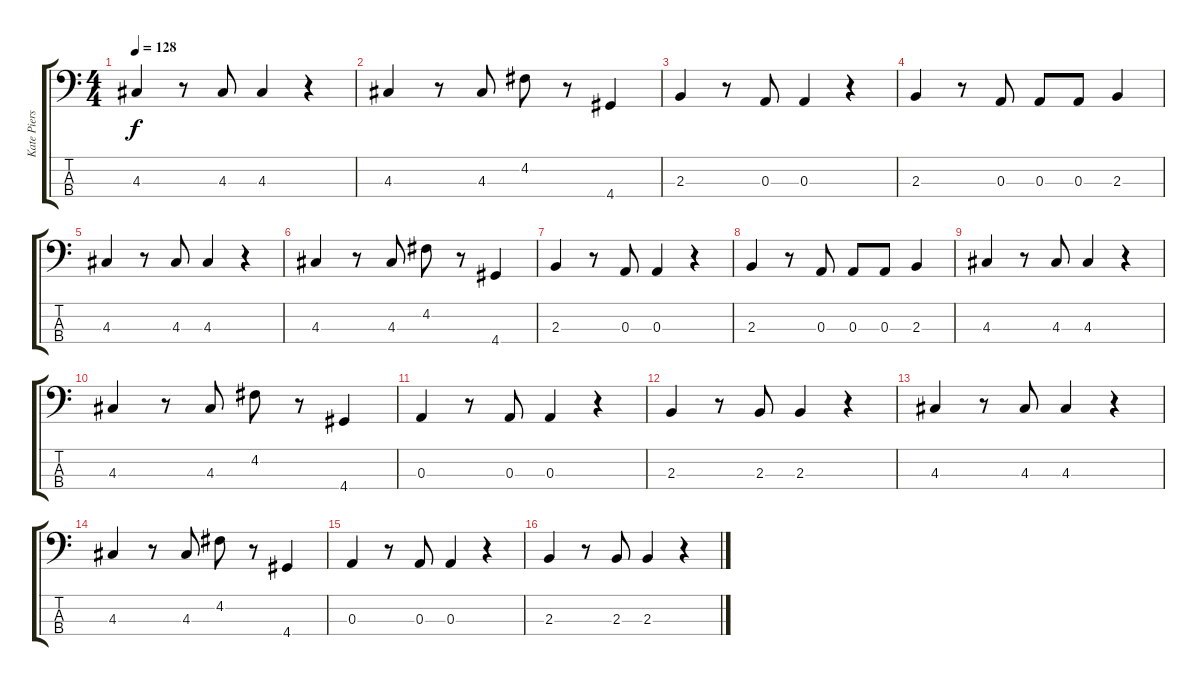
\track ("Kate Pierson (bass on keys)" "Kate Piers") {instrument acousticbass}
\staff {score tabs}
\tuning (G2 D2 A1 E1) {hide}
\ts (4 4)
\tempo 128
\clef f4
\ks c
4.3.4{dy f} r.8 4.3.8 4.3.4 r.4 |
4.3.4 r.8 4.3.8 4.2.8 r.8 4.4.4 |
2.3.4 r.8 0.3.8 0.3.4 r.4 |
2.3.4 r.8 0.3.8 0.3.8 0.3.8 2.3.4 |
4.3.4 r.8 4.3.8 4.3.4 r.4 |
4.3.4 r.8 4.3.8 4.2.8 r.8 4.4.4 |
2.3.4 r.8 0.3.8 0.3.4 r.4 |
2.3.4 r.8 0.3.8 0.3.8 0.3.8 2.3.4 |
4.3.4 r.8 4.3.8 4.3.4 r.4 |
4.3.4 r.8 4.3.8 4.2.8 r.8 4.4.4 |
0.3.4 r.8 0.3.8 0.3.4 r.4 |
2.3.4 r.8 2.3.8 2.3.4 r.4 |
4.3.4 r.8 4.3.8 4.3.4 r.4 |
4.3.4 r.8 4.3.8 4.2.8 r.8 4.4.4 |
0.3.4 r.8 0.3.8 0.3.4 r.4 |
2.3.4 r.8 2.3.8 2.3.4 r.4
